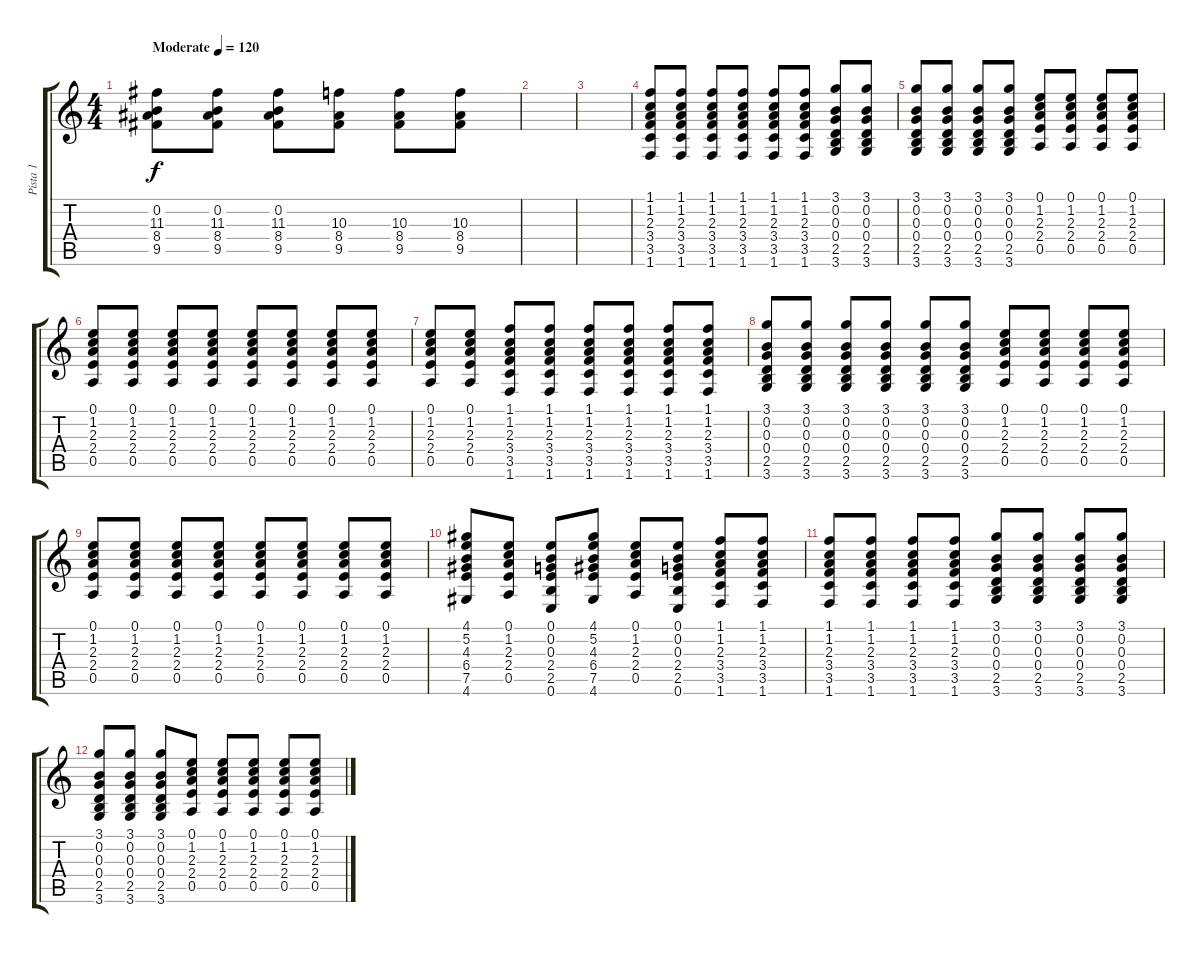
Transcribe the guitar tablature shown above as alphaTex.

\track ("Pista 1" "Pista 1") {instrument overdrivenguitar}
\staff {score tabs}
\tuning (E4 B3 G3 D3 A2 E2) {hide}
\ts (4 4)
\section ("" "")
\tempo (120 "Moderate")
\clef g2
\ks c
(0.2 11.3 8.4 9.5).8{dy f instrument overdrivenguitar} (0.2 11.3 8.4 9.5).8 (0.2 11.3 8.4 9.5).8 (10.3 8.4 9.5).8 (10.3 8.4 9.5).8 (10.3 8.4 9.5).8 |
|
|
(1.1 1.2 2.3 3.4 3.5 1.6).8 (1.1 1.2 2.3 3.4 3.5 1.6).8 (1.1 1.2 2.3 3.4 3.5 1.6).8 (1.1 1.2 2.3 3.4 3.5 1.6).8 (1.1 1.2 2.3 3.4 3.5 1.6).8 (1.1 1.2 2.3 3.4 3.5 1.6).8 (3.1 0.2 0.3 0.4 2.5 3.6).8 (3.1 0.2 0.3 0.4 2.5 3.6).8 |
(3.1 0.2 0.3 0.4 2.5 3.6).8 (3.1 0.2 0.3 0.4 2.5 3.6).8 (3.1 0.2 0.3 0.4 2.5 3.6).8 (3.1 0.2 0.3 0.4 2.5 3.6).8 (0.1 1.2 2.3 2.4 0.5).8 (0.1 1.2 2.3 2.4 0.5).8 (0.1 1.2 2.3 2.4 0.5).8 (0.1 1.2 2.3 2.4 0.5).8 |
(0.1 1.2 2.3 2.4 0.5).8 (0.1 1.2 2.3 2.4 0.5).8 (0.1 1.2 2.3 2.4 0.5).8 (0.1 1.2 2.3 2.4 0.5).8 (0.1 1.2 2.3 2.4 0.5).8 (0.1 1.2 2.3 2.4 0.5).8 (0.1 1.2 2.3 2.4 0.5).8 (0.1 1.2 2.3 2.4 0.5).8 |
(0.1 1.2 2.3 2.4 0.5).8 (0.1 1.2 2.3 2.4 0.5).8 (1.1 1.2 2.3 3.4 3.5 1.6).8 (1.1 1.2 2.3 3.4 3.5 1.6).8 (1.1 1.2 2.3 3.4 3.5 1.6).8 (1.1 1.2 2.3 3.4 3.5 1.6).8 (1.1 1.2 2.3 3.4 3.5 1.6).8 (1.1 1.2 2.3 3.4 3.5 1.6).8 |
(3.1 0.2 0.3 0.4 2.5 3.6).8 (3.1 0.2 0.3 0.4 2.5 3.6).8 (3.1 0.2 0.3 0.4 2.5 3.6).8 (3.1 0.2 0.3 0.4 2.5 3.6).8 (3.1 0.2 0.3 0.4 2.5 3.6).8 (3.1 0.2 0.3 0.4 2.5 3.6).8 (0.1 1.2 2.3 2.4 0.5).8 (0.1 1.2 2.3 2.4 0.5).8 (0.1 1.2 2.3 2.4 0.5).8 (0.1 1.2 2.3 2.4 0.5).8 |
(0.1 1.2 2.3 2.4 0.5).8 (0.1 1.2 2.3 2.4 0.5).8 (0.1 1.2 2.3 2.4 0.5).8 (0.1 1.2 2.3 2.4 0.5).8 (0.1 1.2 2.3 2.4 0.5).8 (0.1 1.2 2.3 2.4 0.5).8 (0.1 1.2 2.3 2.4 0.5).8 (0.1 1.2 2.3 2.4 0.5).8 |
(4.1 5.2 4.3 6.4 7.5 4.6).8 (0.1 1.2 2.3 2.4 0.5).8 (0.1 0.2 0.3 2.4 2.5 0.6).8 (4.1 5.2 4.3 6.4 7.5 4.6).8 (0.1 1.2 2.3 2.4 0.5).8 (0.1 0.2 0.3 2.4 2.5 0.6).8 (1.1 1.2 2.3 3.4 3.5 1.6).8 (1.1 1.2 2.3 3.4 3.5 1.6).8 |
(1.1 1.2 2.3 3.4 3.5 1.6).8 (1.1 1.2 2.3 3.4 3.5 1.6).8 (1.1 1.2 2.3 3.4 3.5 1.6).8 (1.1 1.2 2.3 3.4 3.5 1.6).8 (3.1 0.2 0.3 0.4 2.5 3.6).8 (3.1 0.2 0.3 0.4 2.5 3.6).8 (3.1 0.2 0.3 0.4 2.5 3.6).8 (3.1 0.2 0.3 0.4 2.5 3.6).8 |
(3.1 0.2 0.3 0.4 2.5 3.6).8 (3.1 0.2 0.3 0.4 2.5 3.6).8 (3.1 0.2 0.3 0.4 2.5 3.6).8 (0.1 1.2 2.3 2.4 0.5).8 (0.1 1.2 2.3 2.4 0.5).8 (0.1 1.2 2.3 2.4 0.5).8 (0.1 1.2 2.3 2.4 0.5).8 (0.1 1.2 2.3 2.4 0.5).8
